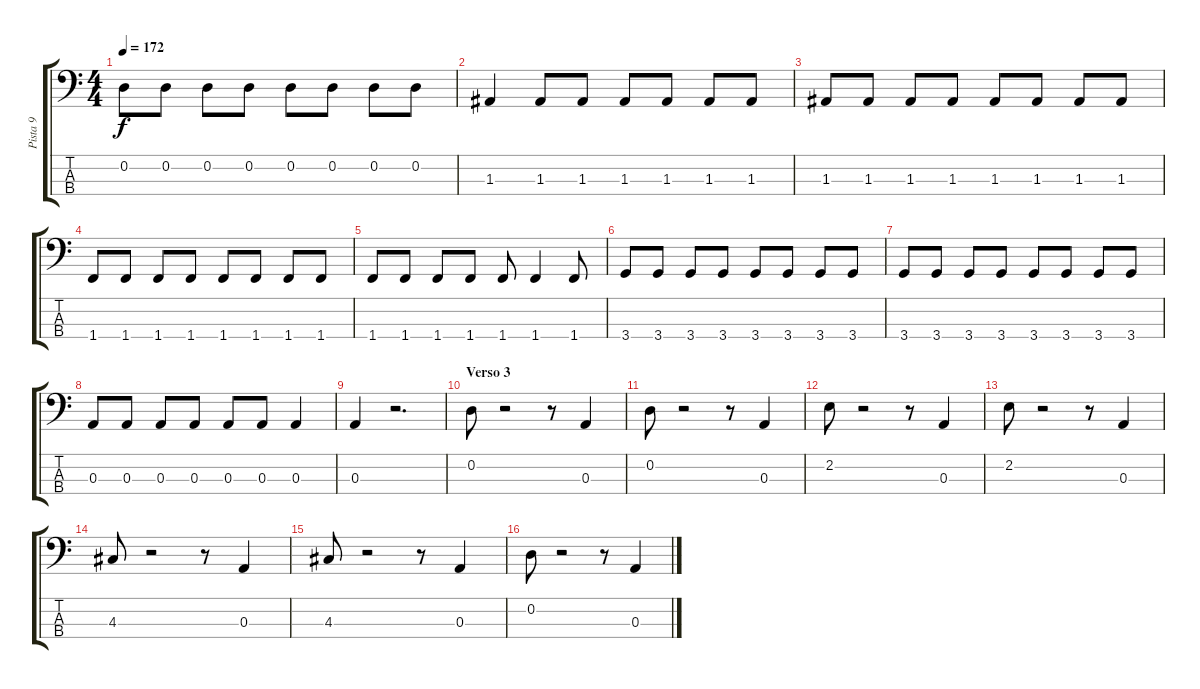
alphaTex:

\track ("Pista 9" "Pista 9") {instrument electricbassfinger}
\staff {score tabs}
\tuning (G2 D2 A1 E1) {hide}
\ts (4 4)
\tempo 172
\clef f4
\ks c
0.2.8{dy f} 0.2.8 0.2.8 0.2.8 0.2.8 0.2.8 0.2.8 0.2.8 |
1.3.4 1.3.8 1.3.8 1.3.8 1.3.8 1.3.8 1.3.8 |
1.3.8 1.3.8 1.3.8 1.3.8 1.3.8 1.3.8 1.3.8 1.3.8 |
1.4.8 1.4.8 1.4.8 1.4.8 1.4.8 1.4.8 1.4.8 1.4.8 |
1.4.8 1.4.8 1.4.8 1.4.8 1.4.8 1.4.4 1.4.8 |
3.4.8 3.4.8 3.4.8 3.4.8 3.4.8 3.4.8 3.4.8 3.4.8 |
3.4.8 3.4.8 3.4.8 3.4.8 3.4.8 3.4.8 3.4.8 3.4.8 |
0.3.8 0.3.8 0.3.8 0.3.8 0.3.8 0.3.8 0.3.4 |
0.3.4 r.2{d} |
\section ("" "Verso 3")
0.2.8 r.2 r.8 0.3.4 |
0.2.8 r.2 r.8 0.3.4 |
2.2.8 r.2 r.8 0.3.4 |
2.2.8 r.2 r.8 0.3.4 |
4.3.8 r.2 r.8 0.3.4 |
4.3.8 r.2 r.8 0.3.4 |
0.2.8 r.2 r.8 0.3.4
